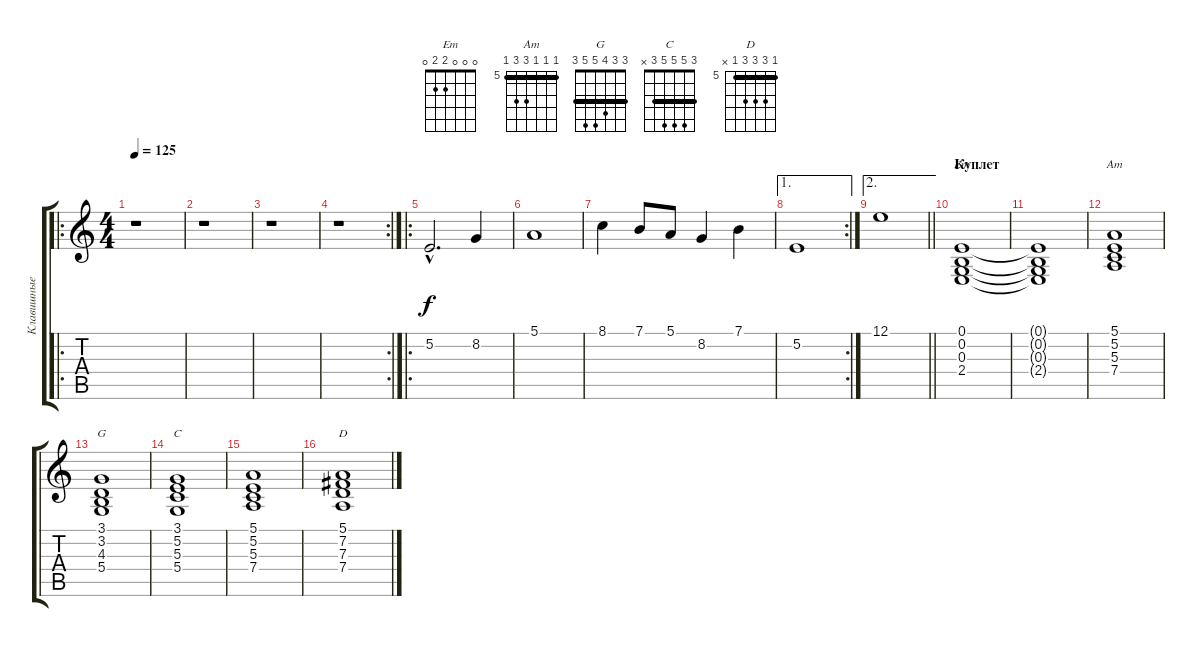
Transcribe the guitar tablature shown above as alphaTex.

\track ("Клавишные" "Клавишные") {instrument lead3calliope}
\staff {score tabs}
\tuning (E4 B3 G3 D3 A2 E2) {hide}
\chord ("Em" 0 0 0 2 2 0)
\chord ("Am" 5 5 5 7 7 5) {firstfret 5 barre 5}
\chord ("G" 3 3 4 5 5 3) {barre 3}
\chord ("C" 3 5 5 5 3 x) {barre 3}
\chord ("D" 5 7 7 7 5 x) {firstfret 5 barre 5}
\ro
\ts (4 4)
\tempo 125
\clef g2
\ks c
r.1{dy f instrument lead3calliope} |
r.1 |
r.1 |
\rc 2
r.1 |
\ro
5.2{hac}.2{d volume 14 instrument lead2sawtooth} 8.2.4 |
5.1.1 |
8.1.4 7.1.8 5.1.8 8.2.4 7.1.4 |
\ae 1
\rc 2
5.2.1 |
\ae 2
\barLineRight lightlight
12.1.1 |
\section ("" "Куплет")
(0.1 0.2 0.3 2.4).1{ch "Em" volume 8 instrument synthstrings2} |
(0.1{t} 0.2{t} 0.3{t} 2.4{t}).1 |
(5.1 5.2 5.3 7.4).1{ch "Am"} |
(3.1 3.2 4.3 5.4).1{ch "G"} |
(3.1 5.2 5.3 5.4).1{ch "C"} |
(5.1 5.2 5.3 7.4).1 |
(5.1 7.2 7.3 7.4).1{ch "D"}
